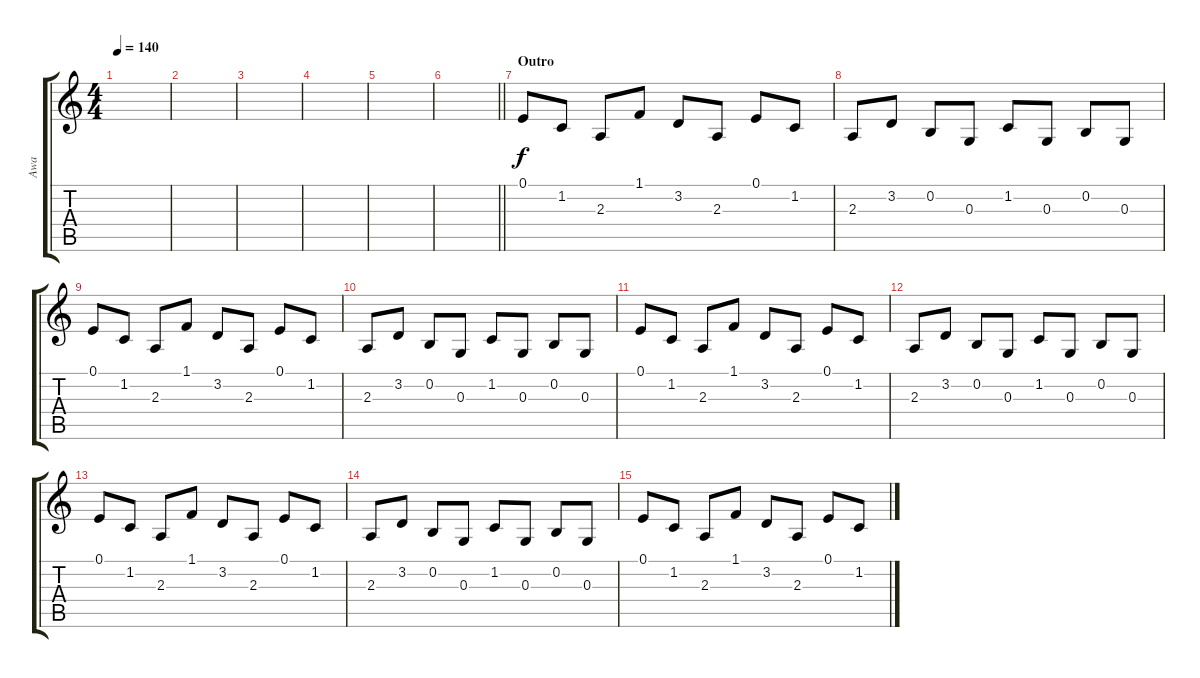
\track ("Awa" "Awa") {instrument lead1square}
\staff {score tabs}
\tuning (E4 B3 G3 D3 A2 E2) {hide}
\ts (4 4)
\tempo 140
\clef g2
\ks c
|
|
|
|
|
\barLineRight lightlight
|
\section ("" "Outro")
0.1.8 1.2.8 2.3.8 1.1.8 3.2.8 2.3.8 0.1.8 1.2.8 |
2.3.8 3.2.8 0.2.8 0.3.8 1.2.8 0.3.8 0.2.8 0.3.8 |
0.1.8 1.2.8 2.3.8 1.1.8 3.2.8 2.3.8 0.1.8 1.2.8 |
2.3.8 3.2.8 0.2.8 0.3.8 1.2.8 0.3.8 0.2.8 0.3.8 |
0.1.8 1.2.8 2.3.8 1.1.8 3.2.8 2.3.8 0.1.8 1.2.8 |
2.3.8 3.2.8 0.2.8 0.3.8 1.2.8 0.3.8 0.2.8 0.3.8 |
0.1.8 1.2.8 2.3.8 1.1.8 3.2.8 2.3.8 0.1.8 1.2.8 |
2.3.8 3.2.8 0.2.8 0.3.8 1.2.8 0.3.8 0.2.8 0.3.8 |
0.1.8 1.2.8 2.3.8 1.1.8 3.2.8 2.3.8 0.1.8 1.2.8
